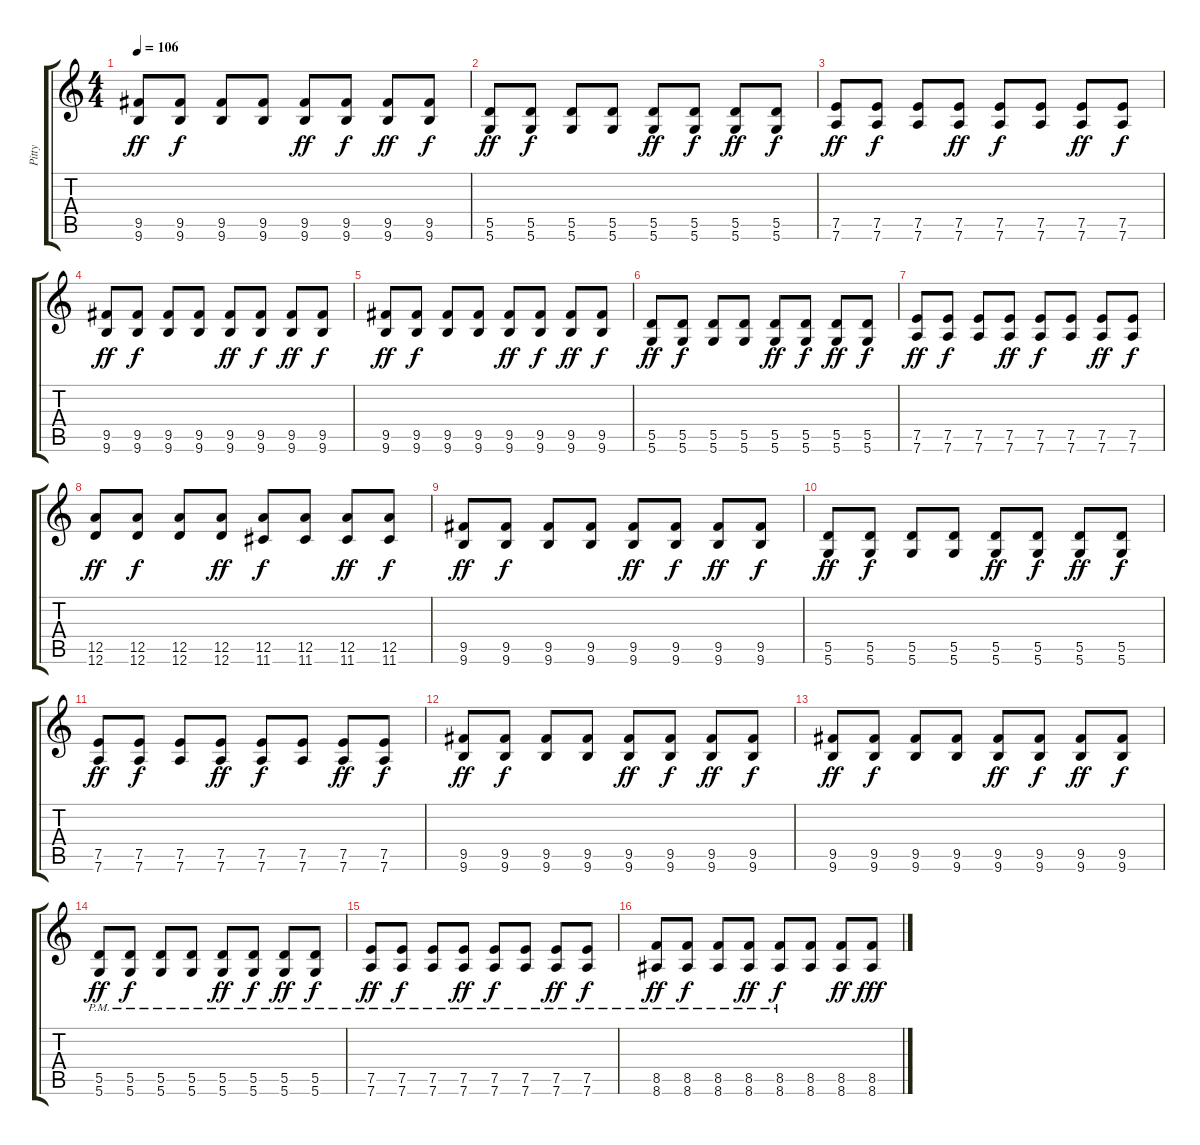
\track ("Pitty" "Pitty") {instrument distortionguitar}
\staff {score tabs}
\tuning (E4 B3 G3 D3 A2 D2) {hide}
\ts (4 4)
\tempo 106
\clef g2
\ks c
(9.5 9.6).8{dy ff} (9.5 9.6).8{dy f} (9.5 9.6).8 (9.5 9.6).8 (9.5 9.6).8{dy ff} (9.5 9.6).8{dy f} (9.5 9.6).8{dy ff} (9.5 9.6).8{dy f} |
(5.5 5.6).8{dy ff} (5.5 5.6).8{dy f} (5.5 5.6).8 (5.5 5.6).8 (5.5 5.6).8{dy ff} (5.5 5.6).8{dy f} (5.5 5.6).8{dy ff} (5.5 5.6).8{dy f} |
(7.5 7.6).8{dy ff} (7.5 7.6).8{dy f} (7.5 7.6).8 (7.5 7.6).8{dy ff} (7.5 7.6).8{dy f} (7.5 7.6).8 (7.5 7.6).8{dy ff} (7.5 7.6).8{dy f} |
(9.5 9.6).8{dy ff} (9.5 9.6).8{dy f} (9.5 9.6).8 (9.5 9.6).8 (9.5 9.6).8{dy ff} (9.5 9.6).8{dy f} (9.5 9.6).8{dy ff} (9.5 9.6).8{dy f} |
(9.5 9.6).8{dy ff} (9.5 9.6).8{dy f} (9.5 9.6).8 (9.5 9.6).8 (9.5 9.6).8{dy ff} (9.5 9.6).8{dy f} (9.5 9.6).8{dy ff} (9.5 9.6).8{dy f} |
(5.5 5.6).8{dy ff} (5.5 5.6).8{dy f} (5.5 5.6).8 (5.5 5.6).8 (5.5 5.6).8{dy ff} (5.5 5.6).8{dy f} (5.5 5.6).8{dy ff} (5.5 5.6).8{dy f} |
(7.5 7.6).8{dy ff} (7.5 7.6).8{dy f} (7.5 7.6).8 (7.5 7.6).8{dy ff} (7.5 7.6).8{dy f} (7.5 7.6).8 (7.5 7.6).8{dy ff} (7.5 7.6).8{dy f} |
(12.5 12.6).8{dy ff} (12.5 12.6).8{dy f} (12.5 12.6).8 (12.5 12.6).8{dy ff} (12.5 11.6).8{dy f} (12.5 11.6).8 (12.5 11.6).8{dy ff} (12.5 11.6).8{dy f} |
(9.5 9.6).8{dy ff} (9.5 9.6).8{dy f} (9.5 9.6).8 (9.5 9.6).8 (9.5 9.6).8{dy ff} (9.5 9.6).8{dy f} (9.5 9.6).8{dy ff} (9.5 9.6).8{dy f} |
(5.5 5.6).8{dy ff} (5.5 5.6).8{dy f} (5.5 5.6).8 (5.5 5.6).8 (5.5 5.6).8{dy ff} (5.5 5.6).8{dy f} (5.5 5.6).8{dy ff} (5.5 5.6).8{dy f} |
(7.5 7.6).8{dy ff} (7.5 7.6).8{dy f} (7.5 7.6).8 (7.5 7.6).8{dy ff} (7.5 7.6).8{dy f} (7.5 7.6).8 (7.5 7.6).8{dy ff} (7.5 7.6).8{dy f} |
(9.5 9.6).8{dy ff} (9.5 9.6).8{dy f} (9.5 9.6).8 (9.5 9.6).8 (9.5 9.6).8{dy ff} (9.5 9.6).8{dy f} (9.5 9.6).8{dy ff} (9.5 9.6).8{dy f} |
(9.5 9.6).8{dy ff} (9.5 9.6).8{dy f} (9.5 9.6).8 (9.5 9.6).8 (9.5 9.6).8{dy ff} (9.5 9.6).8{dy f} (9.5 9.6).8{dy ff} (9.5 9.6).8{dy f} |
(5.5{pm} 5.6{pm}).8{dy ff} (5.5{pm} 5.6{pm}).8{dy f} (5.5{pm} 5.6{pm}).8 (5.5{pm} 5.6{pm}).8 (5.5{pm} 5.6{pm}).8{dy ff} (5.5{pm} 5.6{pm}).8{dy f} (5.5{pm} 5.6{pm}).8{dy ff} (5.5{pm} 5.6{pm}).8{dy f} |
(7.5{pm} 7.6{pm}).8{dy ff} (7.5{pm} 7.6{pm}).8{dy f} (7.5{pm} 7.6{pm}).8 (7.5{pm} 7.6{pm}).8{dy ff} (7.5{pm} 7.6{pm}).8{dy f} (7.5{pm} 7.6{pm}).8 (7.5{pm} 7.6{pm}).8{dy ff} (7.5{pm} 7.6{pm}).8{dy f} |
(8.5{pm} 8.6{pm}).8{dy ff} (8.5{pm} 8.6{pm}).8{dy f} (8.5{pm} 8.6{pm}).8 (8.5{pm} 8.6{pm}).8{dy ff} (8.5 8.6{pm}).8{dy f} (8.5 8.6).8 (8.5 8.6).8{dy ff} (8.5 8.6).8{dy fff}
